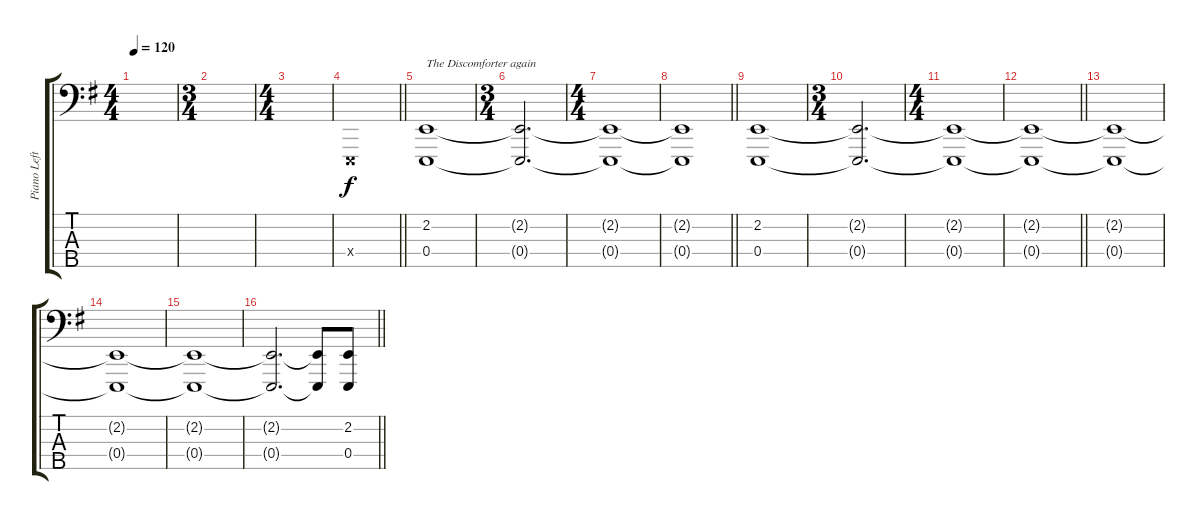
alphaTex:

\track ("Piano Left Standard" "Piano Left") {instrument acousticgrandpiano}
\staff {score tabs}
\tuning (G2 D2 A1 E1 B0) {hide}
\ts (4 4)
\tempo 120
\clef f4
\ks eminor
|
\ts (3 4)
|
\ts (4 4)
|
\barLineRight lightlight
0.4{x}.1{volume 0} |
\section ("" "")
(2.2 0.4).1{txt "The Discomforter again" volume 13 instrument lead1square} |
\ts (3 4)
(2.2{t} 0.4{t}).2{d} |
\ts (4 4)
(2.2{t} 0.4{t}).1 |
\barLineRight lightlight
(2.2{t} 0.4{t}).1 |
(2.2 0.4).1 |
\ts (3 4)
(2.2{t} 0.4{t}).2{d} |
\ts (4 4)
(2.2{t} 0.4{t}).1 |
\barLineRight lightlight
(2.2{t} 0.4{t}).1 |
(2.2{t} 0.4{t}).1 |
(2.2{t} 0.4{t}).1 |
(2.2{t} 0.4{t}).1 |
\barLineRight lightlight
(2.2{t} 0.4{t}).2{d} (2.2{t} 0.4{t}).8 (2.2 0.4).8
